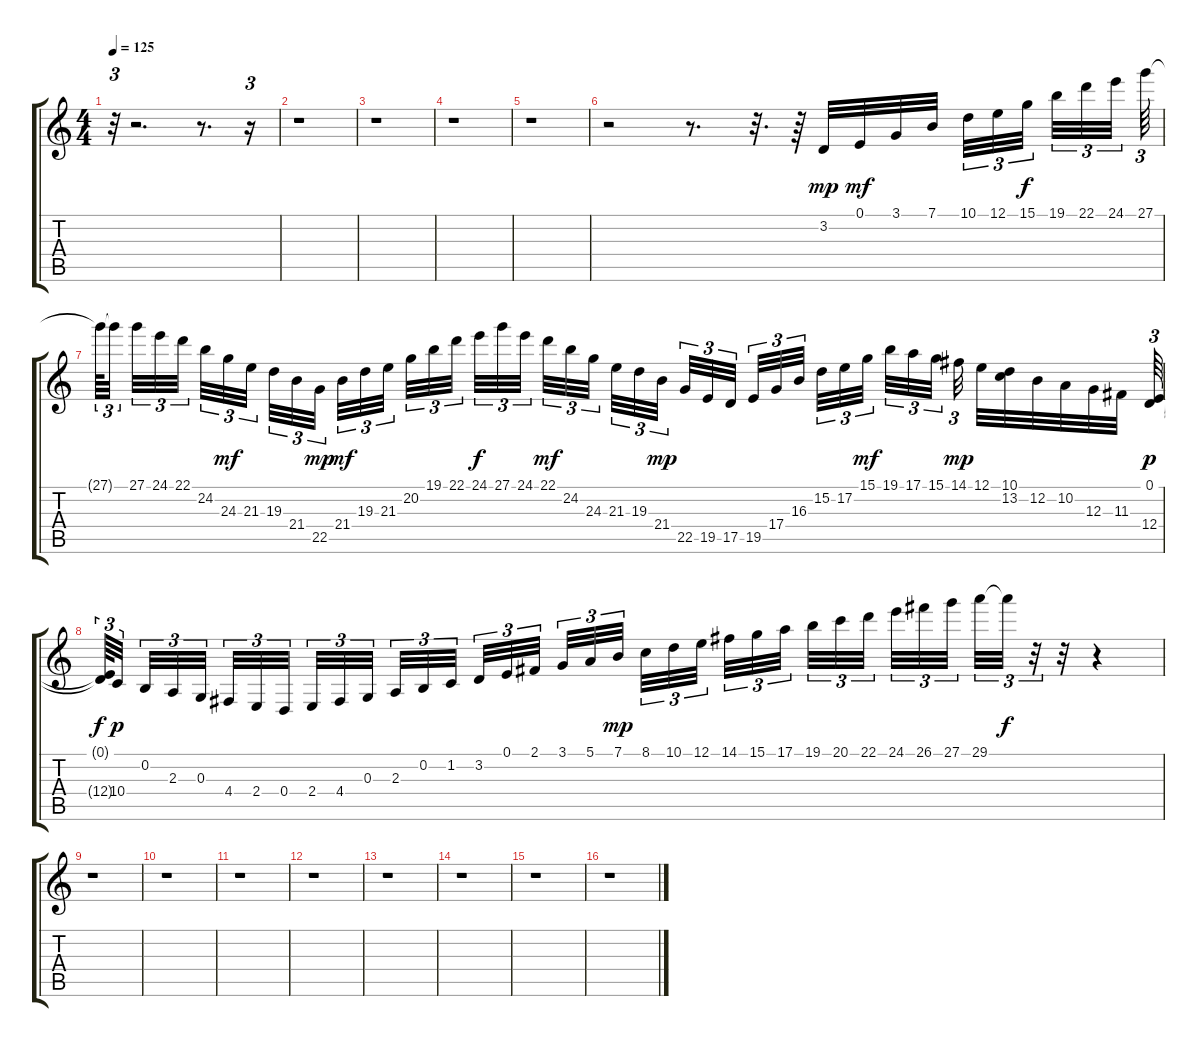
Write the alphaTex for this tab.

\track "" {instrument orchestralharp}
\staff {score tabs}
\tuning (E4 B3 G3 D3 A2 E2) {hide}
\ts (4 4)
\tempo 125
\clef g2
\ks c
r.32{tu (3 2) dy p} r.2{d} r.8{d} r.16{tu (3 2)} |
r.1 |
r.1 |
r.1 |
r.1 |
r.2 r.8{d} r.32{d} r.64 3.2.32{dy mp} 0.1.32{dy mf} 3.1.32 7.1.32 10.1.32{tu (3 2)} 12.1.32{tu (3 2)} 15.1.32{tu (3 2) dy f} 19.1.32{tu (3 2)} 22.1.32{tu (3 2)} 24.1.32{tu (3 2)} 27.1.64{tu (3 2)} |
27.1{t}.64{tu (3 2)} 27.1{t}.32{tu (3 2)} 27.1.32{tu (3 2)} 24.1.32{tu (3 2)} 22.1.32{tu (3 2)} 24.2.32{tu (3 2)} 24.3.32{tu (3 2) dy mf} 21.3.32{tu (3 2)} 19.3.32{tu (3 2)} 21.4.32{tu (3 2)} 22.5.32{tu (3 2) dy mp} 21.4.32{tu (3 2) dy mf} 19.3.32{tu (3 2)} 21.3.32{tu (3 2)} 20.2.32{tu (3 2)} 19.1.32{tu (3 2)} 22.1.32{tu (3 2)} 24.1.32{tu (3 2) dy f} 27.1.32{tu (3 2)} 24.1.32{tu (3 2)} 22.1.32{tu (3 2) dy mf} 24.2.32{tu (3 2)} 24.3.32{tu (3 2)} 21.3.32{tu (3 2)} 19.3.32{tu (3 2)} 21.4.32{tu (3 2) dy mp} 22.5.32{tu (3 2)} 19.5.32{tu (3 2)} 17.5.32{tu (3 2)} 19.5.32{tu (3 2)} 17.4.32{tu (3 2)} 16.3.32{tu (3 2)} 15.2.32{tu (3 2)} 17.2.32{tu (3 2)} 15.1.32{tu (3 2) dy mf} 19.1.32{tu (3 2)} 17.1.32{tu (3 2)} 15.1.32{tu (3 2)} 14.1.32{tu (3 2) dy mp} 12.1.32 (10.1 13.2).32 12.2.32 10.2.32 12.3.32 11.3.32 (0.1 12.4).64{tu (3 2) dy p} |
(0.1{t} 12.4{t}).64{tu (3 2) dy f} 10.4.32{tu (3 2) dy p} 0.2.32{tu (3 2)} 2.3.32{tu (3 2)} 0.3.32{tu (3 2)} 4.4.32{tu (3 2)} 2.4.32{tu (3 2)} 0.4.32{tu (3 2)} 2.4.32{tu (3 2)} 4.4.32{tu (3 2)} 0.3.32{tu (3 2)} 2.3.32{tu (3 2)} 0.2.32{tu (3 2)} 1.2.32{tu (3 2)} 3.2.32{tu (3 2)} 0.1.32{tu (3 2)} 2.1.32{tu (3 2)} 3.1.32{tu (3 2)} 5.1.32{tu (3 2)} 7.1.32{tu (3 2) dy mp} 8.1.32{tu (3 2)} 10.1.32{tu (3 2)} 12.1.32{tu (3 2)} 14.1.32{tu (3 2)} 15.1.32{tu (3 2)} 17.1.32{tu (3 2)} 19.1.32{tu (3 2)} 20.1.32{tu (3 2)} 22.1.32{tu (3 2)} 24.1.32{tu (3 2)} 26.1.32{tu (3 2)} 27.1.32{tu (3 2)} 29.1.32{tu (3 2)} 29.1{t}.32{tu (3 2) dy f} r.32{tu (3 2)} r.32 r.4 |
r.1 |
r.1 |
r.1 |
r.1 |
r.1 |
r.1 |
r.1 |
r.1
